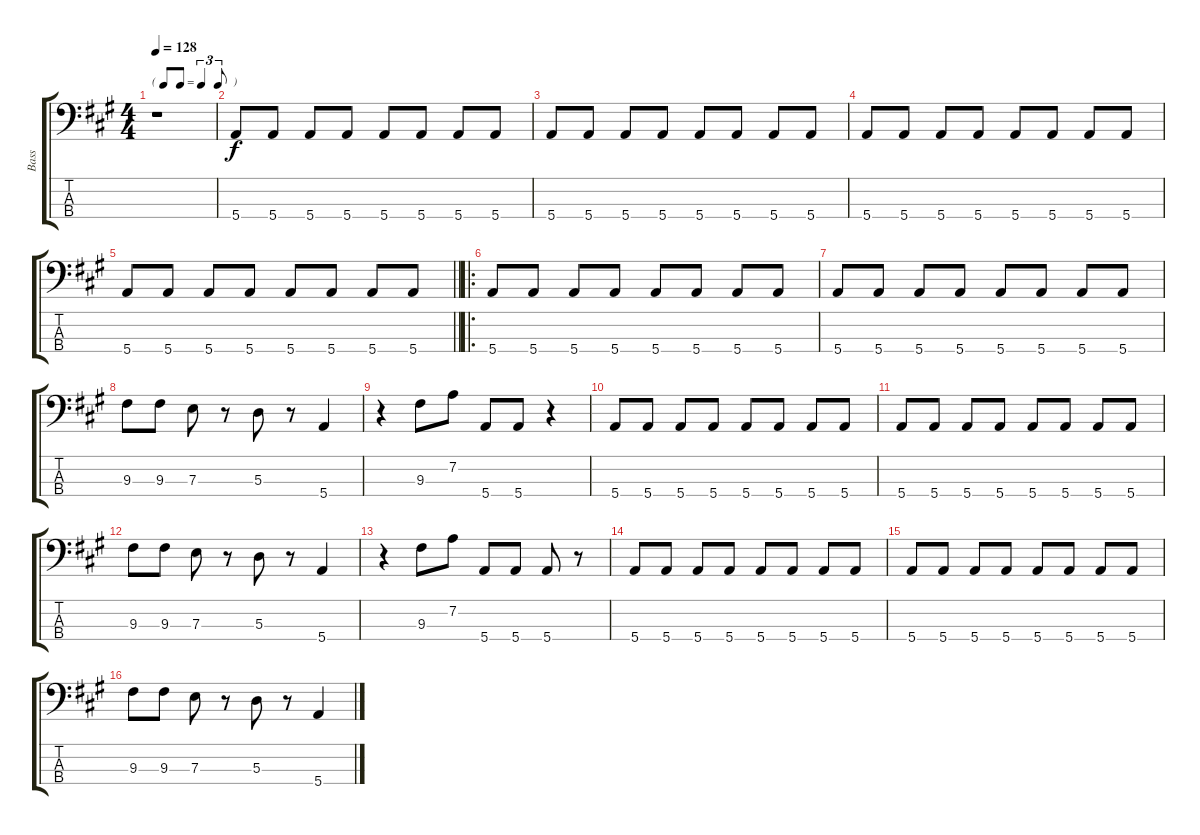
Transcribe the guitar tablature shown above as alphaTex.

\track ("Bass" "Bass") {instrument electricbassfinger}
\staff {score tabs}
\tuning (G2 D2 A1 E1) {hide}
\ts (4 4)
\tf triplet8th
\tempo 128
\clef f4
\ks a
r.1{dy f instrument electricbassfinger} |
5.4.8 5.4.8 5.4.8 5.4.8 5.4.8 5.4.8 5.4.8 5.4.8 |
5.4.8 5.4.8 5.4.8 5.4.8 5.4.8 5.4.8 5.4.8 5.4.8 |
5.4.8 5.4.8 5.4.8 5.4.8 5.4.8 5.4.8 5.4.8 5.4.8 |
\barLineRight lightlight
5.4.8 5.4.8 5.4.8 5.4.8 5.4.8 5.4.8 5.4.8 5.4.8 |
\ro
5.4.8 5.4.8 5.4.8 5.4.8 5.4.8 5.4.8 5.4.8 5.4.8 |
5.4.8 5.4.8 5.4.8 5.4.8 5.4.8 5.4.8 5.4.8 5.4.8 |
9.3.8 9.3.8 7.3.8 r.8 5.3.8 r.8 5.4.4 |
r.4 9.3.8 7.2.8 5.4.8 5.4.8 r.4 |
5.4.8 5.4.8 5.4.8 5.4.8 5.4.8 5.4.8 5.4.8 5.4.8 |
5.4.8 5.4.8 5.4.8 5.4.8 5.4.8 5.4.8 5.4.8 5.4.8 |
9.3.8 9.3.8 7.3.8 r.8 5.3.8 r.8 5.4.4 |
r.4 9.3.8 7.2.8 5.4.8 5.4.8 5.4.8 r.8 |
5.4.8 5.4.8 5.4.8 5.4.8 5.4.8 5.4.8 5.4.8 5.4.8 |
5.4.8 5.4.8 5.4.8 5.4.8 5.4.8 5.4.8 5.4.8 5.4.8 |
9.3.8 9.3.8 7.3.8 r.8 5.3.8 r.8 5.4.4
